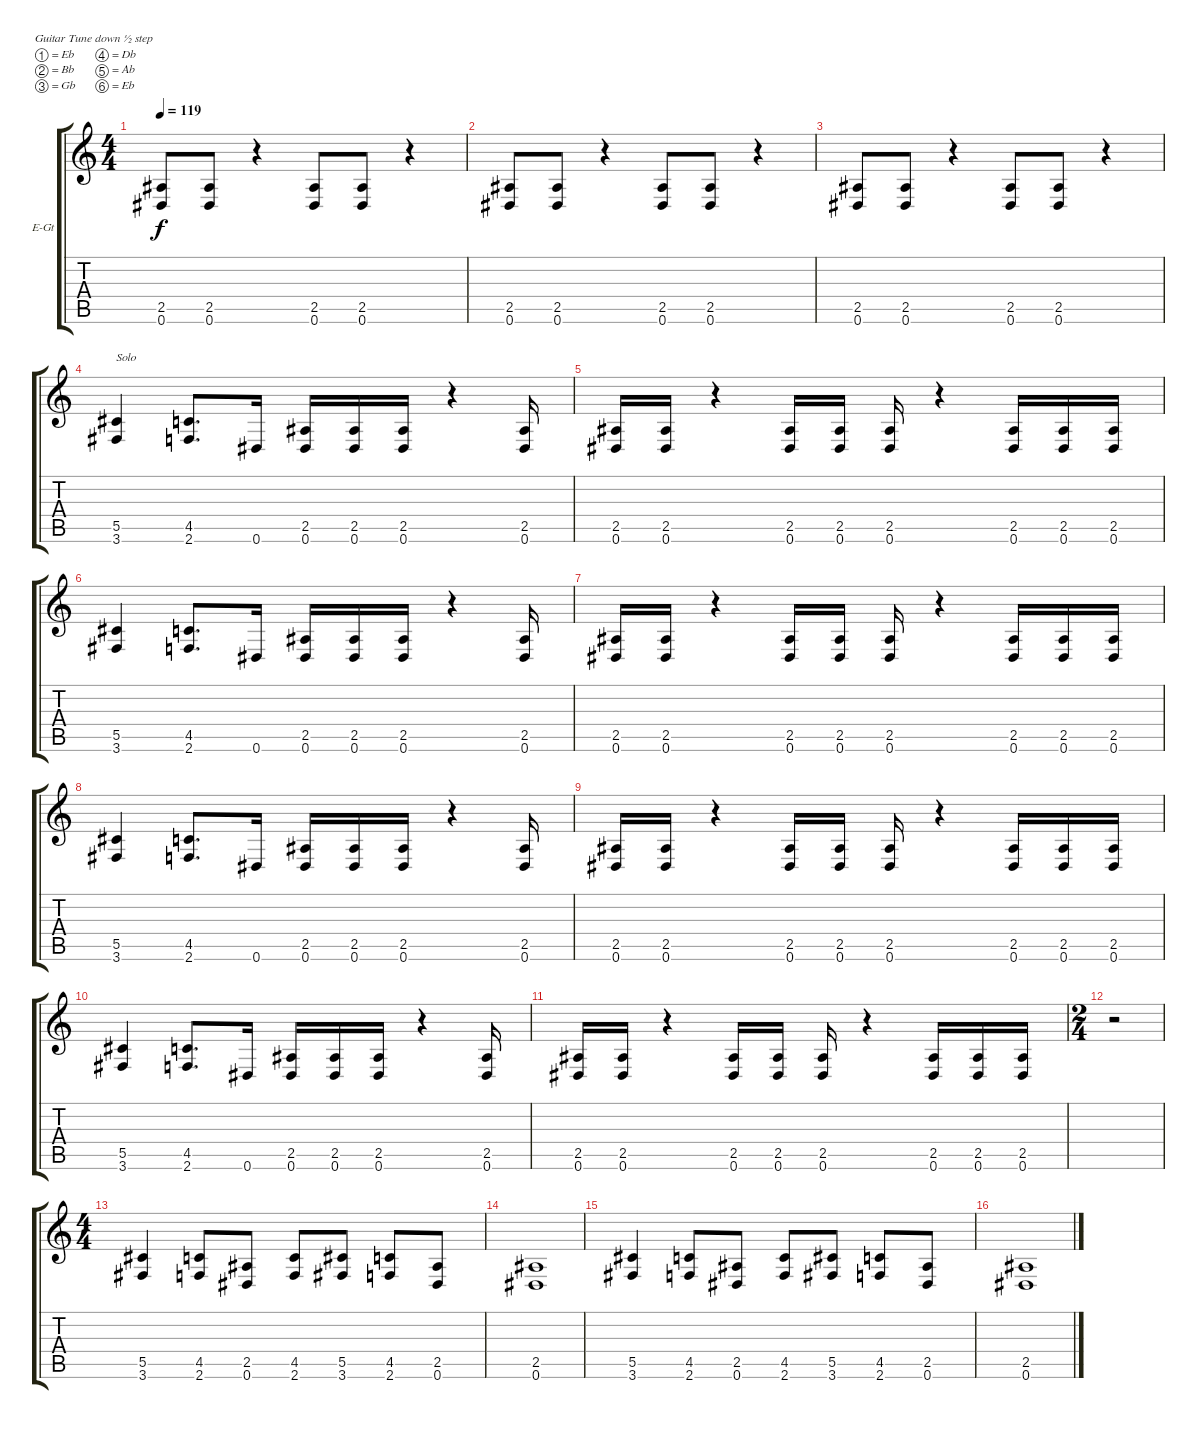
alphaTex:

\bracketExtendMode groupsimilarinstruments
\firstSystemTrackNameOrientation horizontal
\otherSystemsTrackNameOrientation horizontal
\track ("Guitar 3 Distortion " "E-Gt") {instrument distortionguitar}
\staff {score tabs}
\tuning (Eb4 Bb3 Gb3 Db3 Ab2 Eb2)
\ts (4 4)
\tempo 119
\clef g2
\ks c
(2.5 0.6).8{dy f} (2.5 0.6).8 r.4 (2.5 0.6).8 (2.5 0.6).8 r.4 |
(2.5 0.6).8 (2.5 0.6).8 r.4 (2.5 0.6).8 (2.5 0.6).8 r.4 |
(2.5 0.6).8 (2.5 0.6).8 r.4 (2.5 0.6).8 (2.5 0.6).8 r.4 |
(5.5 3.6).4{txt "Solo"} (4.5 2.6).8{d} 0.6.16 (2.5 0.6).16 (2.5 0.6).16 (2.5 0.6).16 r.4 (2.5 0.6).16 |
(2.5 0.6).16 (2.5 0.6).16 r.4 (2.5 0.6).16 (2.5 0.6).16 (2.5 0.6).16 r.4 (2.5 0.6).16 (2.5 0.6).16 (2.5 0.6).16 |
(5.5 3.6).4 (4.5 2.6).8{d} 0.6.16 (2.5 0.6).16 (2.5 0.6).16 (2.5 0.6).16 r.4 (2.5 0.6).16 |
(2.5 0.6).16 (2.5 0.6).16 r.4 (2.5 0.6).16 (2.5 0.6).16 (2.5 0.6).16 r.4 (2.5 0.6).16 (2.5 0.6).16 (2.5 0.6).16 |
(5.5 3.6).4 (4.5 2.6).8{d} 0.6.16 (2.5 0.6).16 (2.5 0.6).16 (2.5 0.6).16 r.4 (2.5 0.6).16 |
(2.5 0.6).16 (2.5 0.6).16 r.4 (2.5 0.6).16 (2.5 0.6).16 (2.5 0.6).16 r.4 (2.5 0.6).16 (2.5 0.6).16 (2.5 0.6).16 |
(5.5 3.6).4 (4.5 2.6).8{d} 0.6.16 (2.5 0.6).16 (2.5 0.6).16 (2.5 0.6).16 r.4 (2.5 0.6).16 |
(2.5 0.6).16 (2.5 0.6).16 r.4 (2.5 0.6).16 (2.5 0.6).16 (2.5 0.6).16 r.4 (2.5 0.6).16 (2.5 0.6).16 (2.5 0.6).16 |
\ts (2 4)
r.2 |
\ts (4 4)
(5.5 3.6).4 (4.5 2.6).8 (2.5 0.6).8 (4.5 2.6).8 (5.5 3.6).8 (4.5 2.6).8 (2.5 0.6).8 |
(2.5 0.6).1 |
(5.5 3.6).4 (4.5 2.6).8 (2.5 0.6).8 (4.5 2.6).8 (5.5 3.6).8 (4.5 2.6).8 (2.5 0.6).8 |
(2.5 0.6).1
